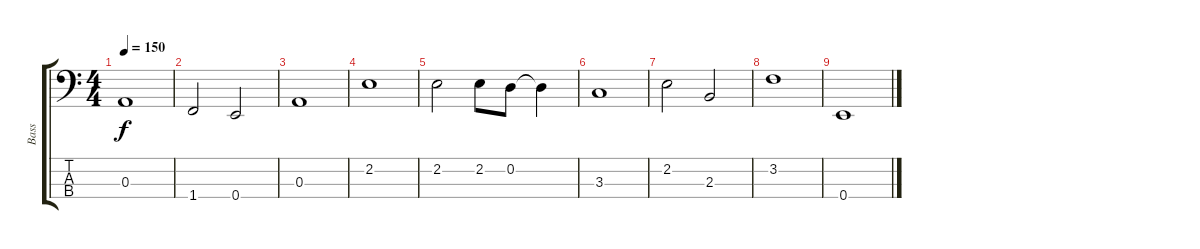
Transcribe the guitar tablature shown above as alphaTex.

\track ("Bass" "Bass") {instrument electricbassfinger}
\staff {score tabs}
\tuning (G2 D2 A1 E1) {hide}
\ts (4 4)
\tempo 150
\clef f4
\ks c
0.3.1{dy f} |
1.4.2 0.4.2 |
0.3.1 |
2.2.1 |
2.2.2 2.2.8 0.2.8 0.2{t}.4 |
3.3.1 |
2.2.2 2.3.2 |
3.2.1 |
0.4.1
